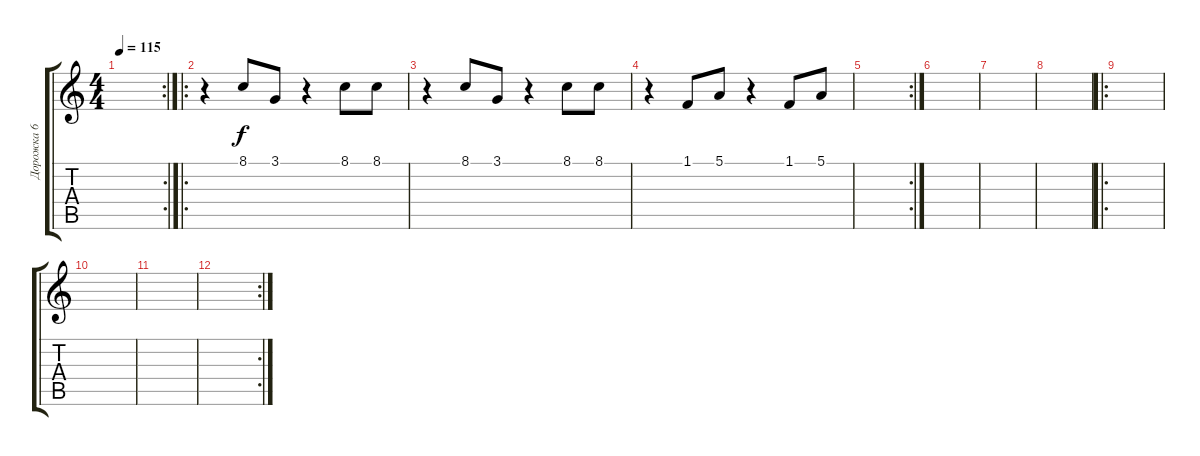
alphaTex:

\track ("Дорожка 6" "Дорожка 6") {instrument tuba}
\staff {score tabs}
\tuning (E4 B3 G3 D3 A2 E2) {hide}
\rc 2
\ts (4 4)
\tempo 115
\clef g2
\ks c
|
\ro
r.4 8.1.8 3.1.8 r.4 8.1.8 8.1.8 |
r.4 8.1.8 3.1.8 r.4 8.1.8 8.1.8 |
r.4 1.1.8 5.1.8 r.4 1.1.8 5.1.8 |
\rc 2
|
|
|
|
\ro
|
|
|
\rc 2
